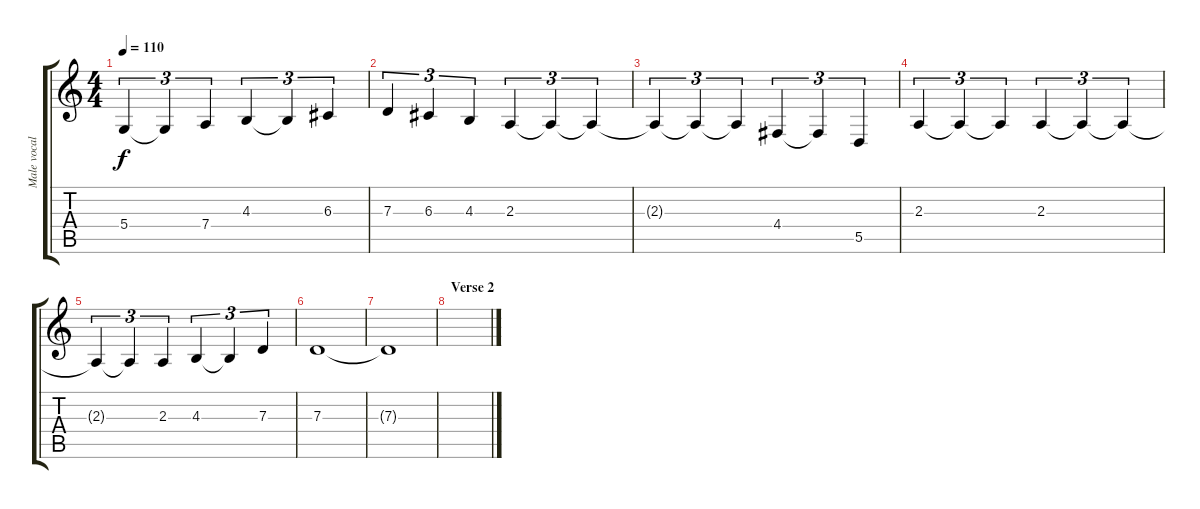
\track ("Male vocals" "Male vocal") {instrument lead6voice}
\staff {score tabs}
\tuning (E4 B3 G3 D3 A2 E2) {hide}
\ts (4 4)
\tempo 110
\clef g2
\ks c
5.4.4{tu (3 2) dy f} 5.4{t}.4{tu (3 2)} 7.4.4{tu (3 2)} 4.3.4{tu (3 2)} 4.3{t}.4{tu (3 2)} 6.3.4{tu (3 2)} |
7.3.4{tu (3 2)} 6.3.4{tu (3 2)} 4.3.4{tu (3 2)} 2.3.4{tu (3 2)} 2.3{t}.4{tu (3 2)} 2.3{t}.4{tu (3 2)} |
2.3{t}.4{tu (3 2)} 2.3{t}.4{tu (3 2)} 2.3{t}.4{tu (3 2)} 4.4.4{tu (3 2)} 4.4{t}.4{tu (3 2)} 5.5.4{tu (3 2)} |
2.3.4{tu (3 2)} 2.3{t}.4{tu (3 2)} 2.3{t}.4{tu (3 2)} 2.3.4{tu (3 2)} 2.3{t}.4{tu (3 2)} 2.3{t}.4{tu (3 2)} |
2.3{t}.4{tu (3 2)} 2.3{t}.4{tu (3 2)} 2.3.4{tu (3 2)} 4.3.4{tu (3 2)} 4.3{t}.4{tu (3 2)} 7.3.4{tu (3 2)} |
7.3.1 |
7.3{t}.1 |
\section ("" "Verse 2")
